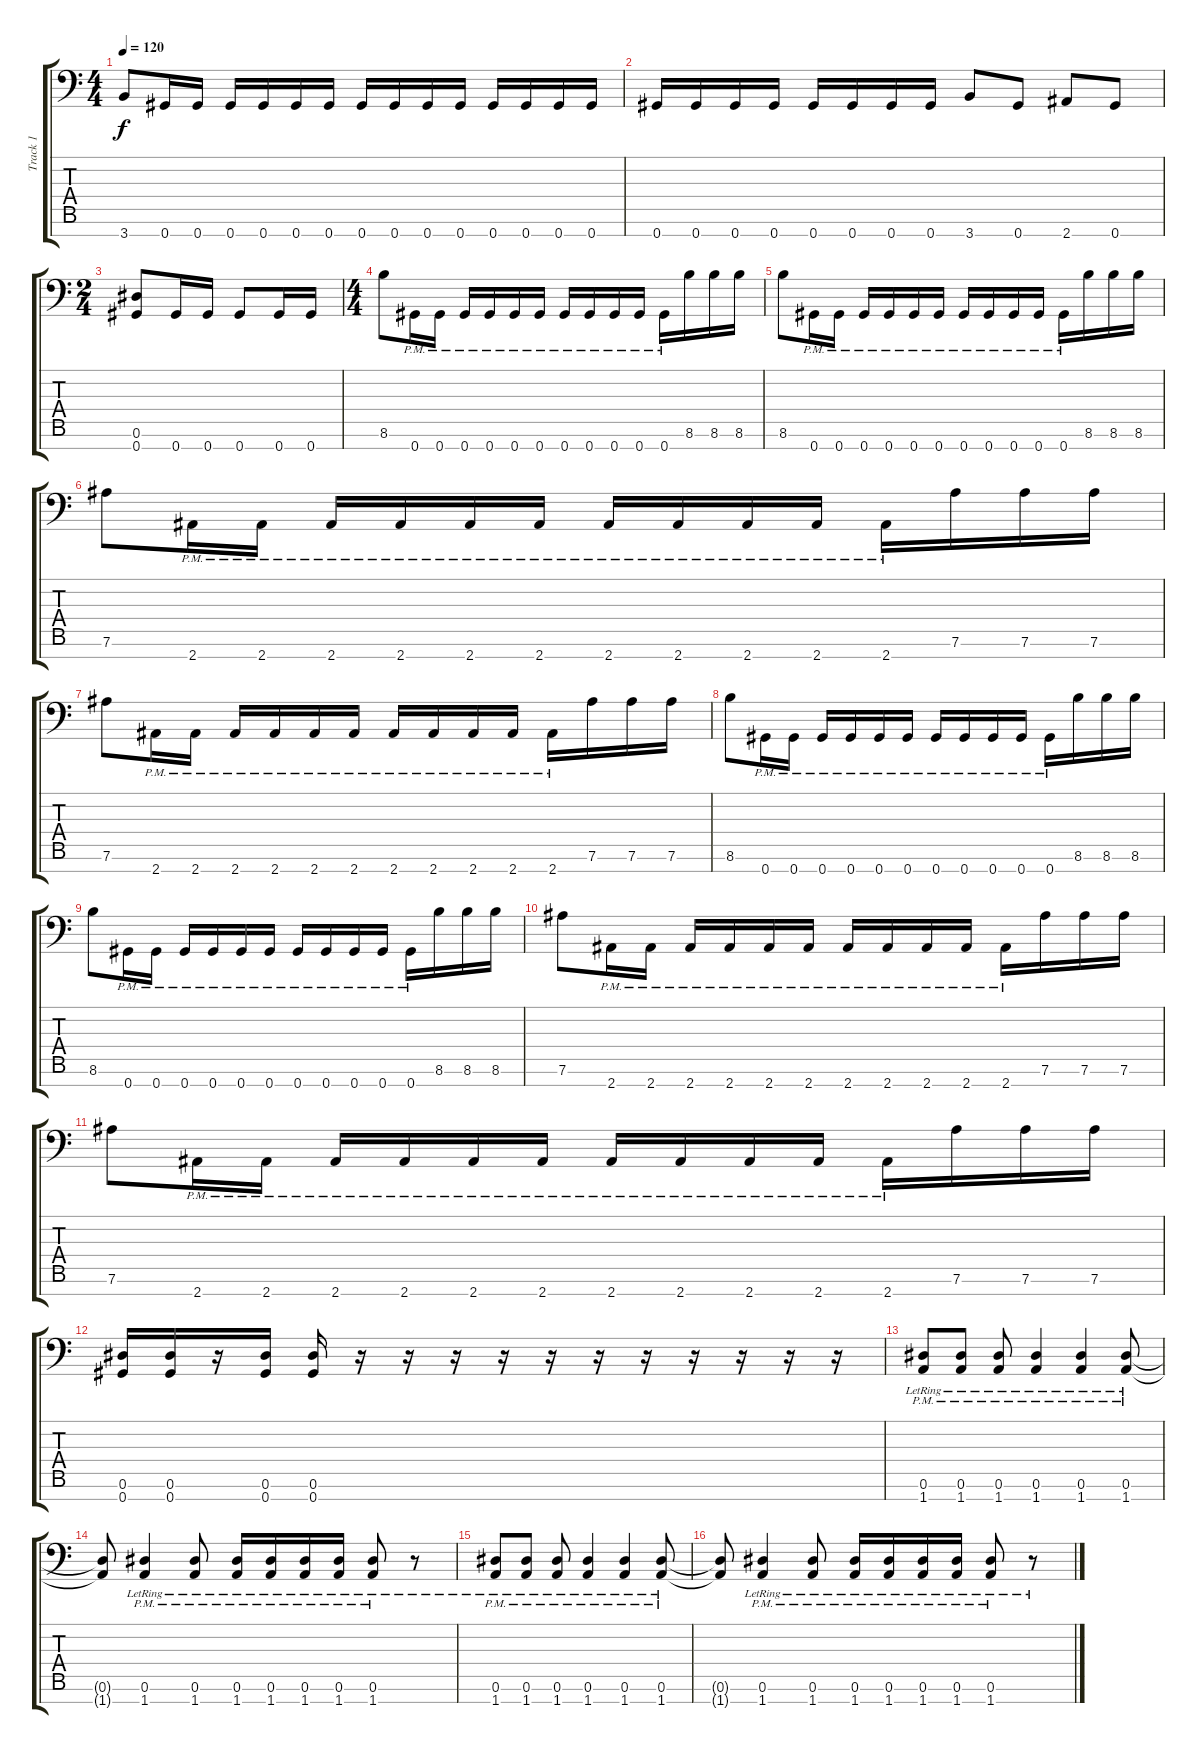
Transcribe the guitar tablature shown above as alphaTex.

\track ("Track 1" "Track 1") {instrument distortionguitar}
\staff {score tabs}
\tuning (Eb4 Bb3 Gb3 Db3 Ab2 Eb2 Ab1) {hide}
\ts (4 4)
\tempo 120
\clef f4
\ks c
3.7.8{dy f} 0.7.16 0.7.16 0.7.16 0.7.16 0.7.16 0.7.16 0.7.16 0.7.16 0.7.16 0.7.16 0.7.16 0.7.16 0.7.16 0.7.16 |
0.7.16 0.7.16 0.7.16 0.7.16 0.7.16 0.7.16 0.7.16 0.7.16 3.7.8 0.7.8 2.7.8 0.7.8 |
\ts (2 4)
(0.6 0.7).8 0.7.16 0.7.16 0.7.8 0.7.16 0.7.16 |
\ts (4 4)
8.6.8 0.7{pm}.16 0.7{pm}.16 0.7{pm}.16 0.7{pm}.16 0.7{pm}.16 0.7{pm}.16 0.7{pm}.16 0.7{pm}.16 0.7{pm}.16 0.7{pm}.16 0.7{pm}.16 8.6.16 8.6.16 8.6.16 |
8.6.8 0.7{pm}.16 0.7{pm}.16 0.7{pm}.16 0.7{pm}.16 0.7{pm}.16 0.7{pm}.16 0.7{pm}.16 0.7{pm}.16 0.7{pm}.16 0.7{pm}.16 0.7{pm}.16 8.6.16 8.6.16 8.6.16 |
7.6.8 2.7{pm}.16 2.7{pm}.16 2.7{pm}.16 2.7{pm}.16 2.7{pm}.16 2.7{pm}.16 2.7{pm}.16 2.7{pm}.16 2.7{pm}.16 2.7{pm}.16 2.7{pm}.16 7.6.16 7.6.16 7.6.16 |
7.6.8 2.7{pm}.16 2.7{pm}.16 2.7{pm}.16 2.7{pm}.16 2.7{pm}.16 2.7{pm}.16 2.7{pm}.16 2.7{pm}.16 2.7{pm}.16 2.7{pm}.16 2.7{pm}.16 7.6.16 7.6.16 7.6.16 |
8.6.8 0.7{pm}.16 0.7{pm}.16 0.7{pm}.16 0.7{pm}.16 0.7{pm}.16 0.7{pm}.16 0.7{pm}.16 0.7{pm}.16 0.7{pm}.16 0.7{pm}.16 0.7{pm}.16 8.6.16 8.6.16 8.6.16 |
8.6.8 0.7{pm}.16 0.7{pm}.16 0.7{pm}.16 0.7{pm}.16 0.7{pm}.16 0.7{pm}.16 0.7{pm}.16 0.7{pm}.16 0.7{pm}.16 0.7{pm}.16 0.7{pm}.16 8.6.16 8.6.16 8.6.16 |
7.6.8 2.7{pm}.16 2.7{pm}.16 2.7{pm}.16 2.7{pm}.16 2.7{pm}.16 2.7{pm}.16 2.7{pm}.16 2.7{pm}.16 2.7{pm}.16 2.7{pm}.16 2.7{pm}.16 7.6.16 7.6.16 7.6.16 |
7.6.8 2.7{pm}.16 2.7{pm}.16 2.7{pm}.16 2.7{pm}.16 2.7{pm}.16 2.7{pm}.16 2.7{pm}.16 2.7{pm}.16 2.7{pm}.16 2.7{pm}.16 2.7{pm}.16 7.6.16 7.6.16 7.6.16 |
(0.6 0.7).16 (0.6 0.7).16 r.16 (0.6 0.7).16 (0.6 0.7).16 r.16 r.16 r.16 r.16 r.16 r.16 r.16 r.16 r.16 r.16 r.16 |
(0.6{pm lr} 1.7{pm lr}).8 (0.6{pm lr} 1.7{pm lr}).8 (0.6{pm lr} 1.7{pm lr}).8 (0.6{pm lr} 1.7{pm lr}).4 (0.6{pm lr} 1.7{pm lr}).4 (0.6{pm lr} 1.7{pm lr}).8 |
(0.6{t} 1.7{t}).8 (0.6{pm lr} 1.7{pm lr}).4 (0.6{pm lr} 1.7{pm lr}).8 (0.6{pm lr} 1.7{pm lr}).16 (0.6{pm lr} 1.7{pm lr}).16 (0.6{pm lr} 1.7{pm lr}).16 (0.6{pm lr} 1.7{pm lr}).16 (0.6{pm lr} 1.7{pm lr}).8 r.8 |
(0.6{pm lr} 1.7{pm lr}).8 (0.6{pm lr} 1.7{pm lr}).8 (0.6{pm lr} 1.7{pm lr}).8 (0.6{pm lr} 1.7{pm lr}).4 (0.6{pm lr} 1.7{pm lr}).4 (0.6{pm lr} 1.7{pm lr}).8 |
(0.6{t} 1.7{t}).8 (0.6{pm lr} 1.7{pm lr}).4 (0.6{pm lr} 1.7{pm lr}).8 (0.6{pm lr} 1.7{pm lr}).16 (0.6{pm lr} 1.7{pm lr}).16 (0.6{pm lr} 1.7{pm lr}).16 (0.6{pm lr} 1.7{pm lr}).16 (0.6{pm lr} 1.7{pm lr}).8 r.8
